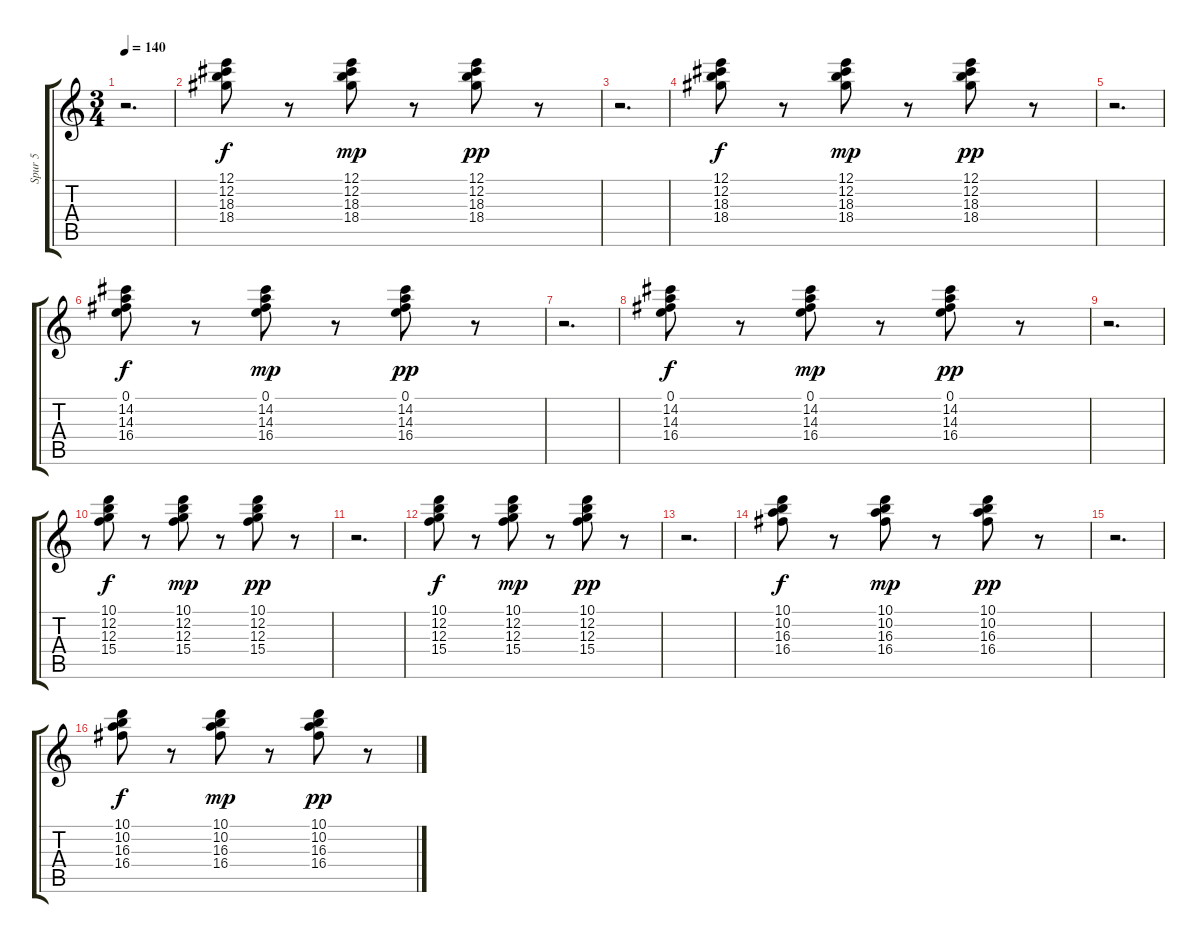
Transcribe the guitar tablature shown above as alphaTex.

\track ("Spur 5" "Spur 5") {instrument electricguitarclean}
\staff {score tabs}
\tuning (E4 B3 G3 D3 A2 E2) {hide}
\ts (3 4)
\tempo 140
\clef g2
\ks c
r.2{d dy pp} |
(12.1 12.2 18.3 18.4).8{dy f balance 16} r.8 (12.1 12.2 18.3 18.4).8{dy mp balance 0} r.8 (12.1 12.2 18.3 18.4).8{dy pp balance 8} r.8 |
r.2{d} |
(12.1 12.2 18.3 18.4).8{dy f balance 16} r.8 (12.1 12.2 18.3 18.4).8{dy mp balance 0} r.8 (12.1 12.2 18.3 18.4).8{dy pp balance 8} r.8 |
r.2{d} |
(0.1 14.2 14.3 16.4).8{dy f balance 16} r.8 (0.1 14.2 14.3 16.4).8{dy mp balance 0} r.8 (0.1 14.2 14.3 16.4).8{dy pp balance 8} r.8 |
r.2{d} |
(0.1 14.2 14.3 16.4).8{dy f balance 16} r.8 (0.1 14.2 14.3 16.4).8{dy mp balance 0} r.8 (0.1 14.2 14.3 16.4).8{dy pp balance 8} r.8 |
r.2{d} |
(10.1 12.2 12.3 15.4).8{dy f balance 16} r.8 (10.1 12.2 12.3 15.4).8{dy mp balance 0} r.8 (10.1 12.2 12.3 15.4).8{dy pp balance 8} r.8 |
r.2{d} |
(10.1 12.2 12.3 15.4).8{dy f balance 16} r.8 (10.1 12.2 12.3 15.4).8{dy mp balance 0} r.8 (10.1 12.2 12.3 15.4).8{dy pp balance 8} r.8 |
r.2{d} |
(10.1 10.2 16.3 16.4).8{dy f balance 16} r.8 (10.1 10.2 16.3 16.4).8{dy mp balance 0} r.8 (10.1 10.2 16.3 16.4).8{dy pp balance 8} r.8 |
r.2{d} |
(10.1 10.2 16.3 16.4).8{dy f balance 16} r.8 (10.1 10.2 16.3 16.4).8{dy mp balance 0} r.8 (10.1 10.2 16.3 16.4).8{dy pp balance 8} r.8
